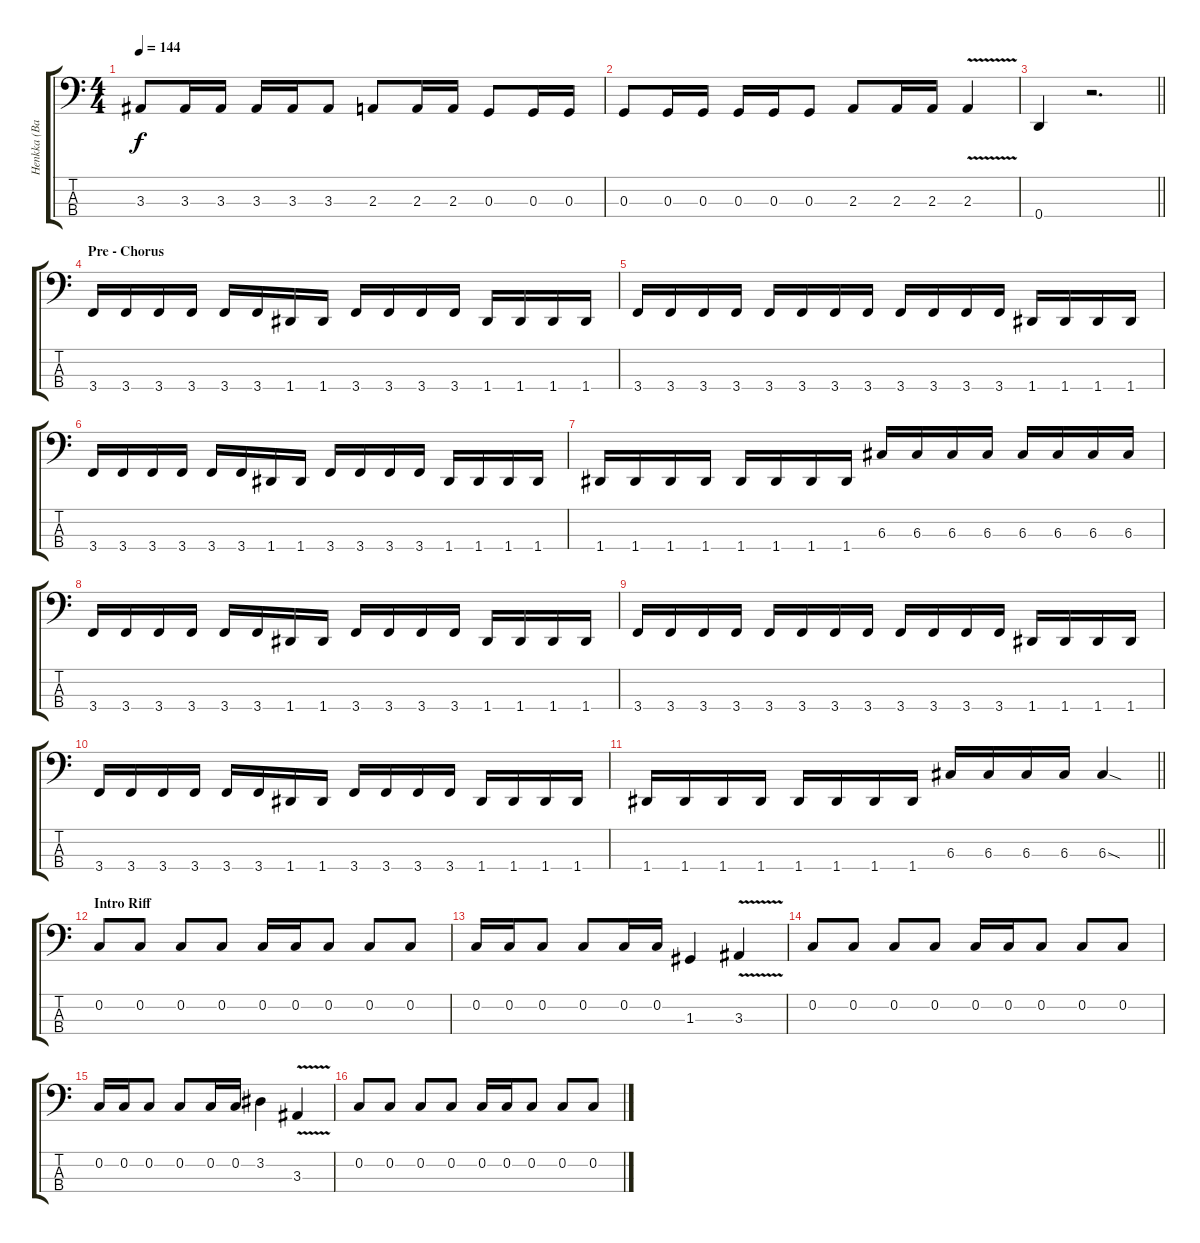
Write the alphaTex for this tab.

\track ("Henkka (Bass)" "Henkka (Ba") {instrument electricbasspick}
\staff {score tabs}
\tuning (F2 C2 G1 D1) {hide}
\ts (4 4)
\tempo 144
\clef f4
\ks c
3.3.8{dy f} 3.3.16 3.3.16 3.3.16 3.3.16 3.3.8 2.3.8 2.3.16 2.3.16 0.3.8 0.3.16 0.3.16 |
0.3.8 0.3.16 0.3.16 0.3.16 0.3.16 0.3.8 2.3.8 2.3.16 2.3.16 2.3{v}.4 |
\barLineRight lightlight
0.4.4 r.2{d} |
\section ("" "Pre - Chorus")
3.4.16 3.4.16 3.4.16 3.4.16 3.4.16 3.4.16 1.4.16 1.4.16 3.4.16 3.4.16 3.4.16 3.4.16 1.4.16 1.4.16 1.4.16 1.4.16 |
3.4.16 3.4.16 3.4.16 3.4.16 3.4.16 3.4.16 3.4.16 3.4.16 3.4.16 3.4.16 3.4.16 3.4.16 1.4.16 1.4.16 1.4.16 1.4.16 |
3.4.16 3.4.16 3.4.16 3.4.16 3.4.16 3.4.16 1.4.16 1.4.16 3.4.16 3.4.16 3.4.16 3.4.16 1.4.16 1.4.16 1.4.16 1.4.16 |
1.4.16 1.4.16 1.4.16 1.4.16 1.4.16 1.4.16 1.4.16 1.4.16 6.3.16 6.3.16 6.3.16 6.3.16 6.3.16 6.3.16 6.3.16 6.3.16 |
3.4.16 3.4.16 3.4.16 3.4.16 3.4.16 3.4.16 1.4.16 1.4.16 3.4.16 3.4.16 3.4.16 3.4.16 1.4.16 1.4.16 1.4.16 1.4.16 |
3.4.16 3.4.16 3.4.16 3.4.16 3.4.16 3.4.16 3.4.16 3.4.16 3.4.16 3.4.16 3.4.16 3.4.16 1.4.16 1.4.16 1.4.16 1.4.16 |
3.4.16 3.4.16 3.4.16 3.4.16 3.4.16 3.4.16 1.4.16 1.4.16 3.4.16 3.4.16 3.4.16 3.4.16 1.4.16 1.4.16 1.4.16 1.4.16 |
\barLineRight lightlight
1.4.16 1.4.16 1.4.16 1.4.16 1.4.16 1.4.16 1.4.16 1.4.16 6.3.16 6.3.16 6.3.16 6.3.16 6.3{sod}.4 |
\section ("" "Intro Riff")
0.2.8{volume 16 balance 8 instrument electricbasspick} 0.2.8 0.2.8 0.2.8 0.2.16 0.2.16 0.2.8 0.2.8 0.2.8 |
0.2.16 0.2.16 0.2.8 0.2.8 0.2.16 0.2.16 1.3.4 3.3{v}.4 |
0.2.8 0.2.8 0.2.8 0.2.8 0.2.16 0.2.16 0.2.8 0.2.8 0.2.8 |
0.2.16 0.2.16 0.2.8 0.2.8 0.2.16 0.2.16 3.2.4 3.3{v}.4 |
0.2.8 0.2.8 0.2.8 0.2.8 0.2.16 0.2.16 0.2.8 0.2.8 0.2.8
